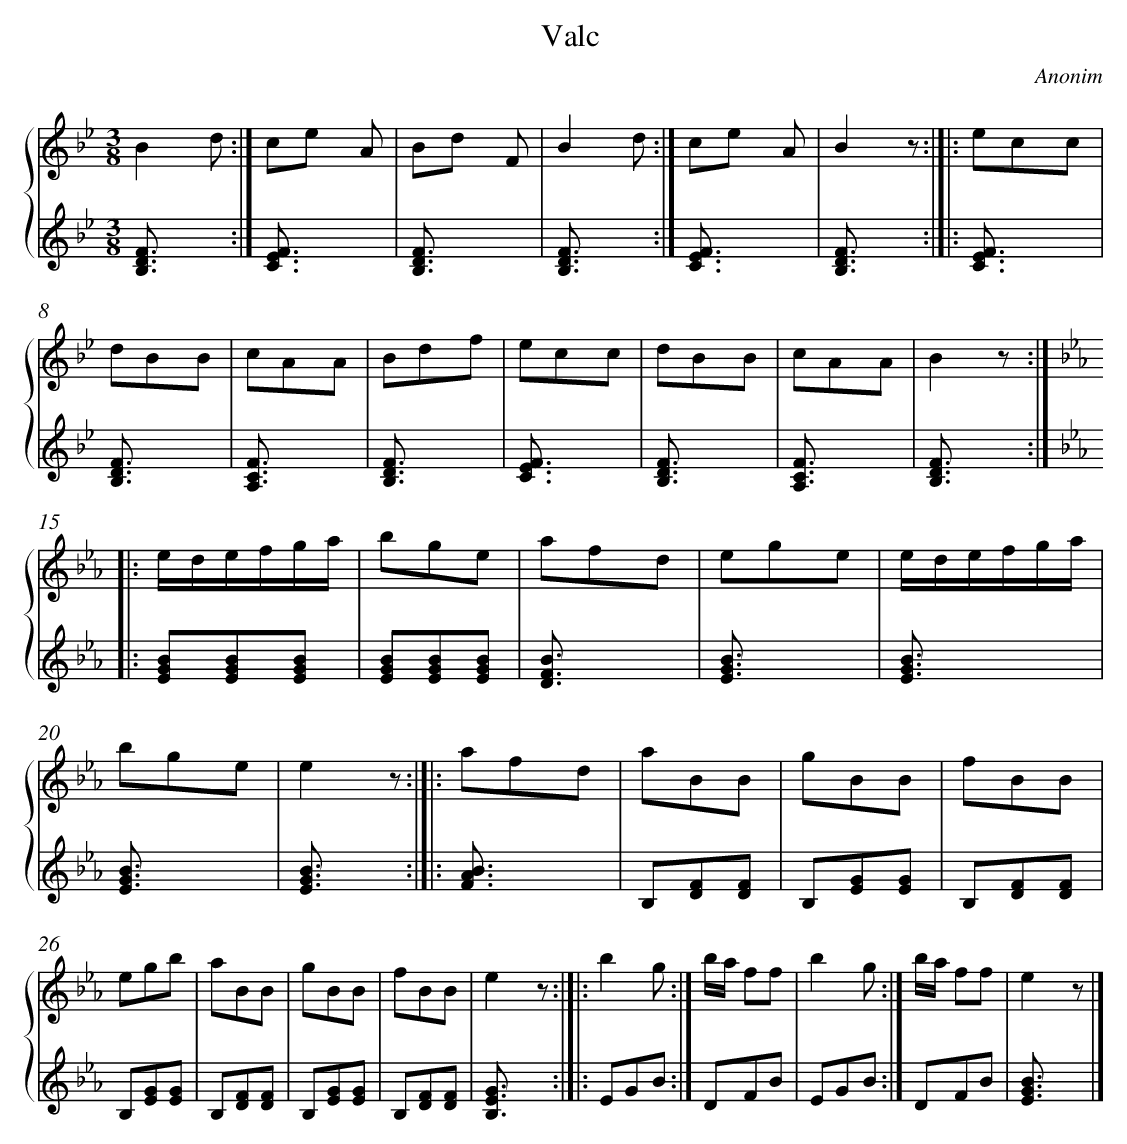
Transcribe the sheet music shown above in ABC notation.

X:1
T: Valc
C: Anonim
L: 1/8
M: 3/8
%%staves {1 2}
V: 1 clef=treble
V: 2 clef=treble
K: Bb
[V:1] B2d :|]
[V:2] [FDB,]> x x :|]
[V:1] ce A |
[V:2] [FEC]> x x |
[V:1] Bd F |
[V:2] [FDB,]> x x |
[V:1] B2d :|]
[V:2] [FDB,]> x x :|]
[V:1] ce A |
[V:2] [FEC]> x x |
[V:1] B2z :|]|:
[V:2] [FDB,]> x x :|]|:
[V:1] ecc |
[V:2] [FEC]> x x |
[V:1] dBB |
[V:2] [FDB,]> x x |
[V:1] cAA |
[V:2] [FCA,]> x x |
[V:1] Bdf |
[V:2] [FDB,]> x x |
[V:1] ecc |
[V:2] [FEC]> x x |
[V:1] dBB |
[V:2] [FDB,]> x x |
[V:1] cAA |
[V:2] [FCA,]> x x |
[V:1] B2z :|]|:
[V:2] [FDB,]> x x :|]|:
[V:1]  [K:Eb] e/d/e/f/g/a/ |
[V:2]  [K:Eb] [BGE][BGE][BGE] |
[V:1] bge |
[V:2] [BGE][BGE][BGE] |
[V:1] afd |
[V:2] [BFD]> x x |
[V:1] ege |
[V:2] [BGE]> x x |
[V:1] e/d/e/f/g/a/ |
[V:2] [BGE]> x x |
[V:1] bge |
[V:2] [BGE]> x x |
[V:1] e2z :|]|:
[V:2] [BGE]> x x :|]|:
[V:1] afd |
[V:2] [BAF]> x x |
[V:1] aBB |
[V:2] B,[FD][FD] |
[V:1] gBB |
[V:2] B,[GE][GE] |
[V:1] fBB |
[V:2] B,[FD][FD] |
[V:1] egb |
[V:2] B,[GE][GE] |
[V:1] aBB |
[V:2] B,[FD][FD] |
[V:1] gBB |
[V:2] B,[GE][GE] |
[V:1] fBB |
[V:2] B,[FD][FD] |
[V:1] e2z :|]|:
[V:2] [GEB,]> x x :|]|:
[V:1] b2g :|]
[V:2] EGB :|]
[V:1] b/a/ ff |
[V:2] DFB |
[V:1] b2g :|]
[V:2] EGB :|]
[V:1] b/a/ ff |
[V:2] DFB |
[V:1] e2z |]
[V:2] [BGE]> x x |]
